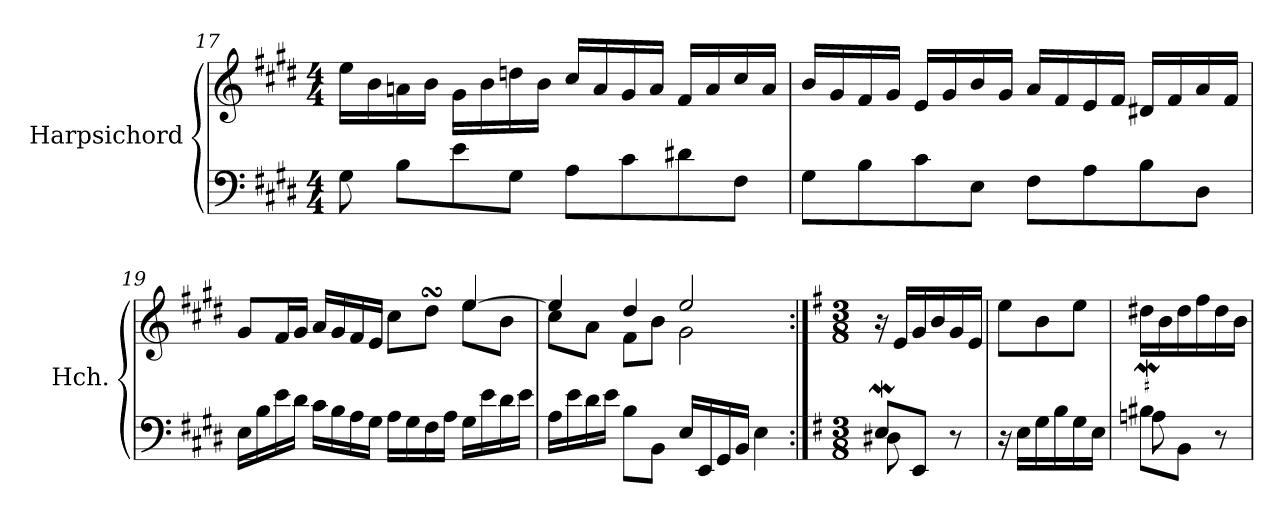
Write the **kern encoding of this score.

**kern	**kern
*part1	*part1
*staff2	*staff1
*I"Harpsichord	*
*I'Hch.	*
*clefF4	*clefG2
*k[f#c#g#d#]	*k[f#c#g#d#]
*M4/4	*M4/4
=17	=17
8G#\	16ee\LL
.	16b\
8B\L	16an\
.	16b\JJ
8e\	16g#\LL
.	16b\
8G#\J	16ddn\
.	16b\JJ
8A\L	16cc#/LL
.	16a/
8c#\	16g#/
.	16a/JJ
8d#X\	16f#/LL
.	16a/
8F#\J	16cc#/
.	16a/JJ
!!LO:LB:g=z
=18	=18
8G#\L	16b/LL
.	16g#/
8B\	16f#/
.	16g#/JJ
8c#\	16e/LL
.	16g#/
8E\J	16b/
.	16g#/JJ
8F#\L	16a/LL
.	16f#/
8A\	16e/
.	16f#/JJ
8B\	16d#X/LL
.	16f#/
8D#\J	16a/
.	16f#/JJ
=19	=19
*	*^
16E\LL	8g#/L	2.ryy
16B\	.	.
16e\	16f#/L	.
16d#\JJ	16g#/JJ	.
16c#\LL	16a/LL	.
16B\	16g#/	.
16A\	16f#/	.
16G#\JJ	16e/JJ	.
16A\LL	8cc#\L	.
16G#\	.	.
16F#\	8dd#sSsS\J	.
16A\JJ	.	.
16G#\LL	[4ee/	8ee\L
16e\	.	.
16d#\	.	8b\J
16e\JJ	.	.
!!LO:LB:g=z	!!
=20	=20	=20
16A\LL	4ee/]	8cc#\L
16e\	.	.
16d#\	.	8a\J
16e\JJ	.	.
8B\L	4dd#/	8f#\L
8BB\J	.	8b\J
16E/LL	2ee/	2g#\
16EE/	.	.
16GG#/	.	.
16BB/JJ	.	.
4E\	.	.
*	*v	*v
!!LO:PB:g=z
=1:|!	=1:|!
*k[f#]	*k[f#]
*M3/8	*M3/8
*^	*
8EW/L	8D#i	16r
.	.	16e/LL
8EE/J	8ryy	16g/
.	.	16b/
8r	8ryy	16g/
.	.	16e/JJ
*v	*v	*
=2	=2
16r	8ee\L
16E\LL	.
16G\	8b\
16B\	.
16G\	8ee\J
16E\JJ	.
=3	=3
*^	*
8B#iW\L	8A	16dd#X\LL
.	.	16b\
8BB\J	8ryy	16dd#\
.	.	16ff#\
8r	8ryy	16dd#\
.	.	16b\JJ
*v	*v	*
=	=
*-	*-
